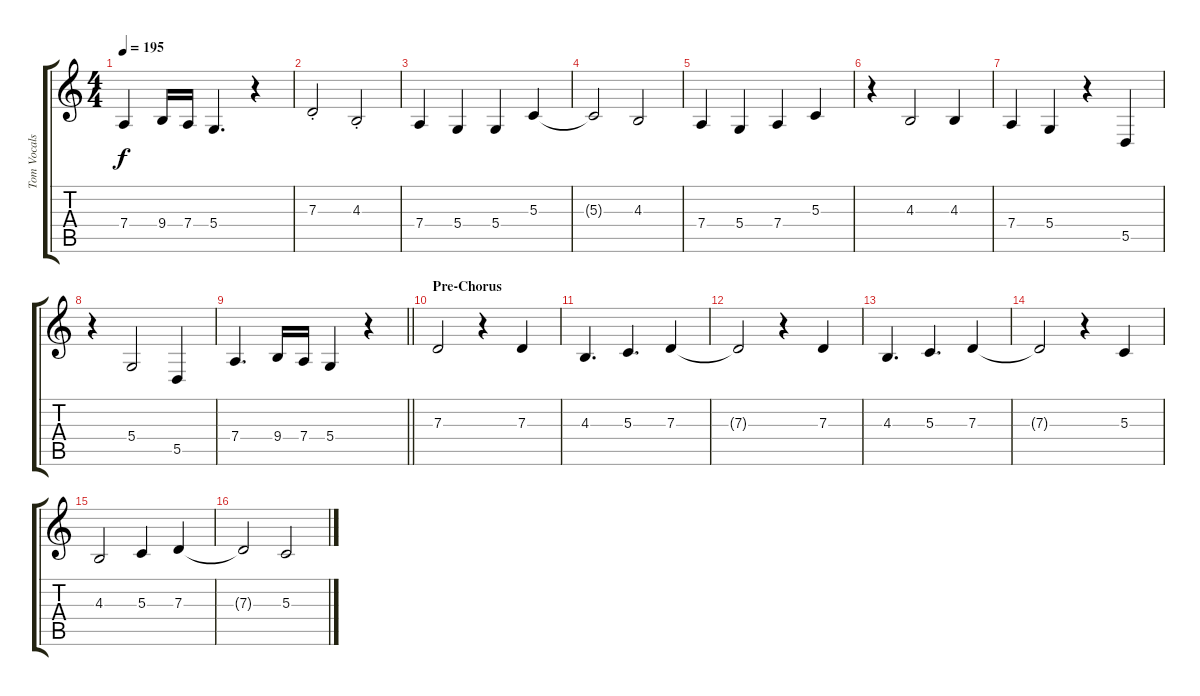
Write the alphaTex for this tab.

\track ("Tom Vocals" "Tom Vocals") {instrument tenorsax}
\staff {score tabs}
\tuning (E4 B3 G3 D3 A2 E2) {hide}
\ts (4 4)
\tempo 195
\clef g2
\ks c
7.4{t}.4{dy f} 9.4.16 7.4.16 5.4.4{d} r.4 |
7.3{st}.2 4.3{st}.2 |
7.4.4 5.4.4 5.4.4 5.3.4 |
5.3{t}.2 4.3.2 |
7.4.4 5.4.4 7.4.4 5.3.4 |
r.4 4.3.2 4.3.4 |
7.4.4 5.4.4 r.4 5.5.4 |
r.4 5.4.2 5.5.4 |
\barLineRight lightlight
7.4.4{d} 9.4.16 7.4.16 5.4.4 r.4 |
\section ("" "Pre-Chorus")
7.3.2 r.4 7.3.4 |
4.3.4{d} 5.3.4{d} 7.3.4 |
7.3{t}.2 r.4 7.3.4 |
4.3.4{d} 5.3.4{d} 7.3.4 |
7.3{t}.2 r.4 5.3.4 |
4.3.2 5.3.4 7.3.4 |
7.3{t}.2 5.3.2
